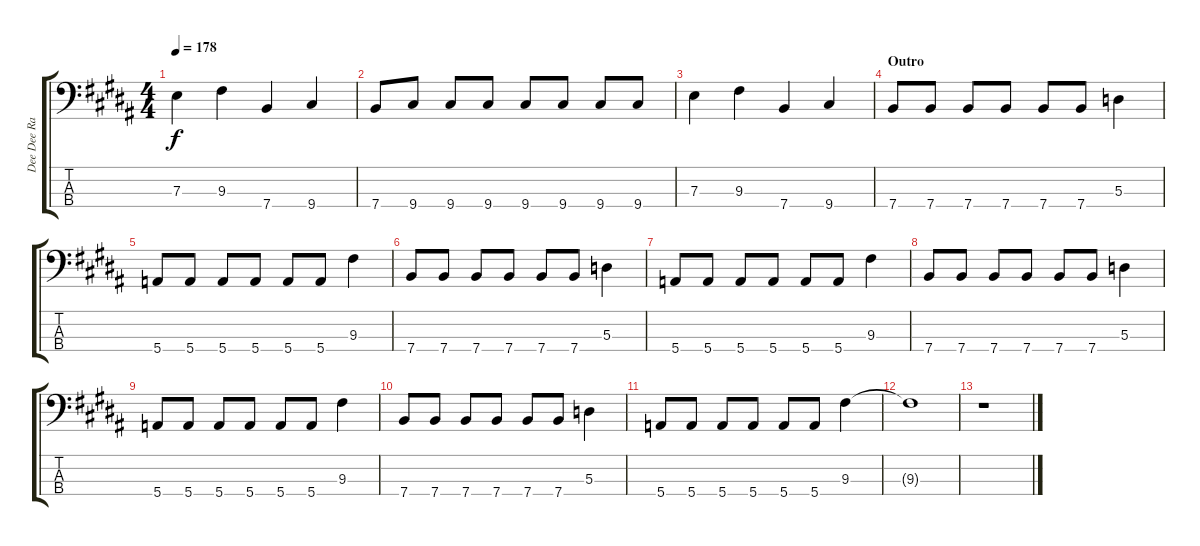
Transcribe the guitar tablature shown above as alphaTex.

\track ("Dee Dee Ramone - Bass" "Dee Dee Ra") {instrument electricbassfinger}
\staff {score tabs}
\tuning (G2 D2 A1 E1) {hide}
\ts (4 4)
\tempo 178
\clef f4
\ks b
7.3.4{dy f} 9.3.4 7.4.4 9.4.4 |
7.4.8 9.4.8 9.4.8 9.4.8 9.4.8 9.4.8 9.4.8 9.4.8 |
7.3.4 9.3.4 7.4.4 9.4.4 |
\section ("" "Outro")
7.4.8 7.4.8 7.4.8 7.4.8 7.4.8 7.4.8 5.3.4 |
5.4.8 5.4.8 5.4.8 5.4.8 5.4.8 5.4.8 9.3.4 |
7.4.8 7.4.8 7.4.8 7.4.8 7.4.8 7.4.8 5.3.4 |
5.4.8 5.4.8 5.4.8 5.4.8 5.4.8 5.4.8 9.3.4 |
7.4.8 7.4.8 7.4.8 7.4.8 7.4.8 7.4.8 5.3.4 |
5.4.8 5.4.8 5.4.8 5.4.8 5.4.8 5.4.8 9.3.4 |
7.4.8 7.4.8 7.4.8 7.4.8 7.4.8 7.4.8 5.3.4 |
5.4.8 5.4.8 5.4.8 5.4.8 5.4.8 5.4.8 9.3.4 |
9.3{t}.1 |
r.1
